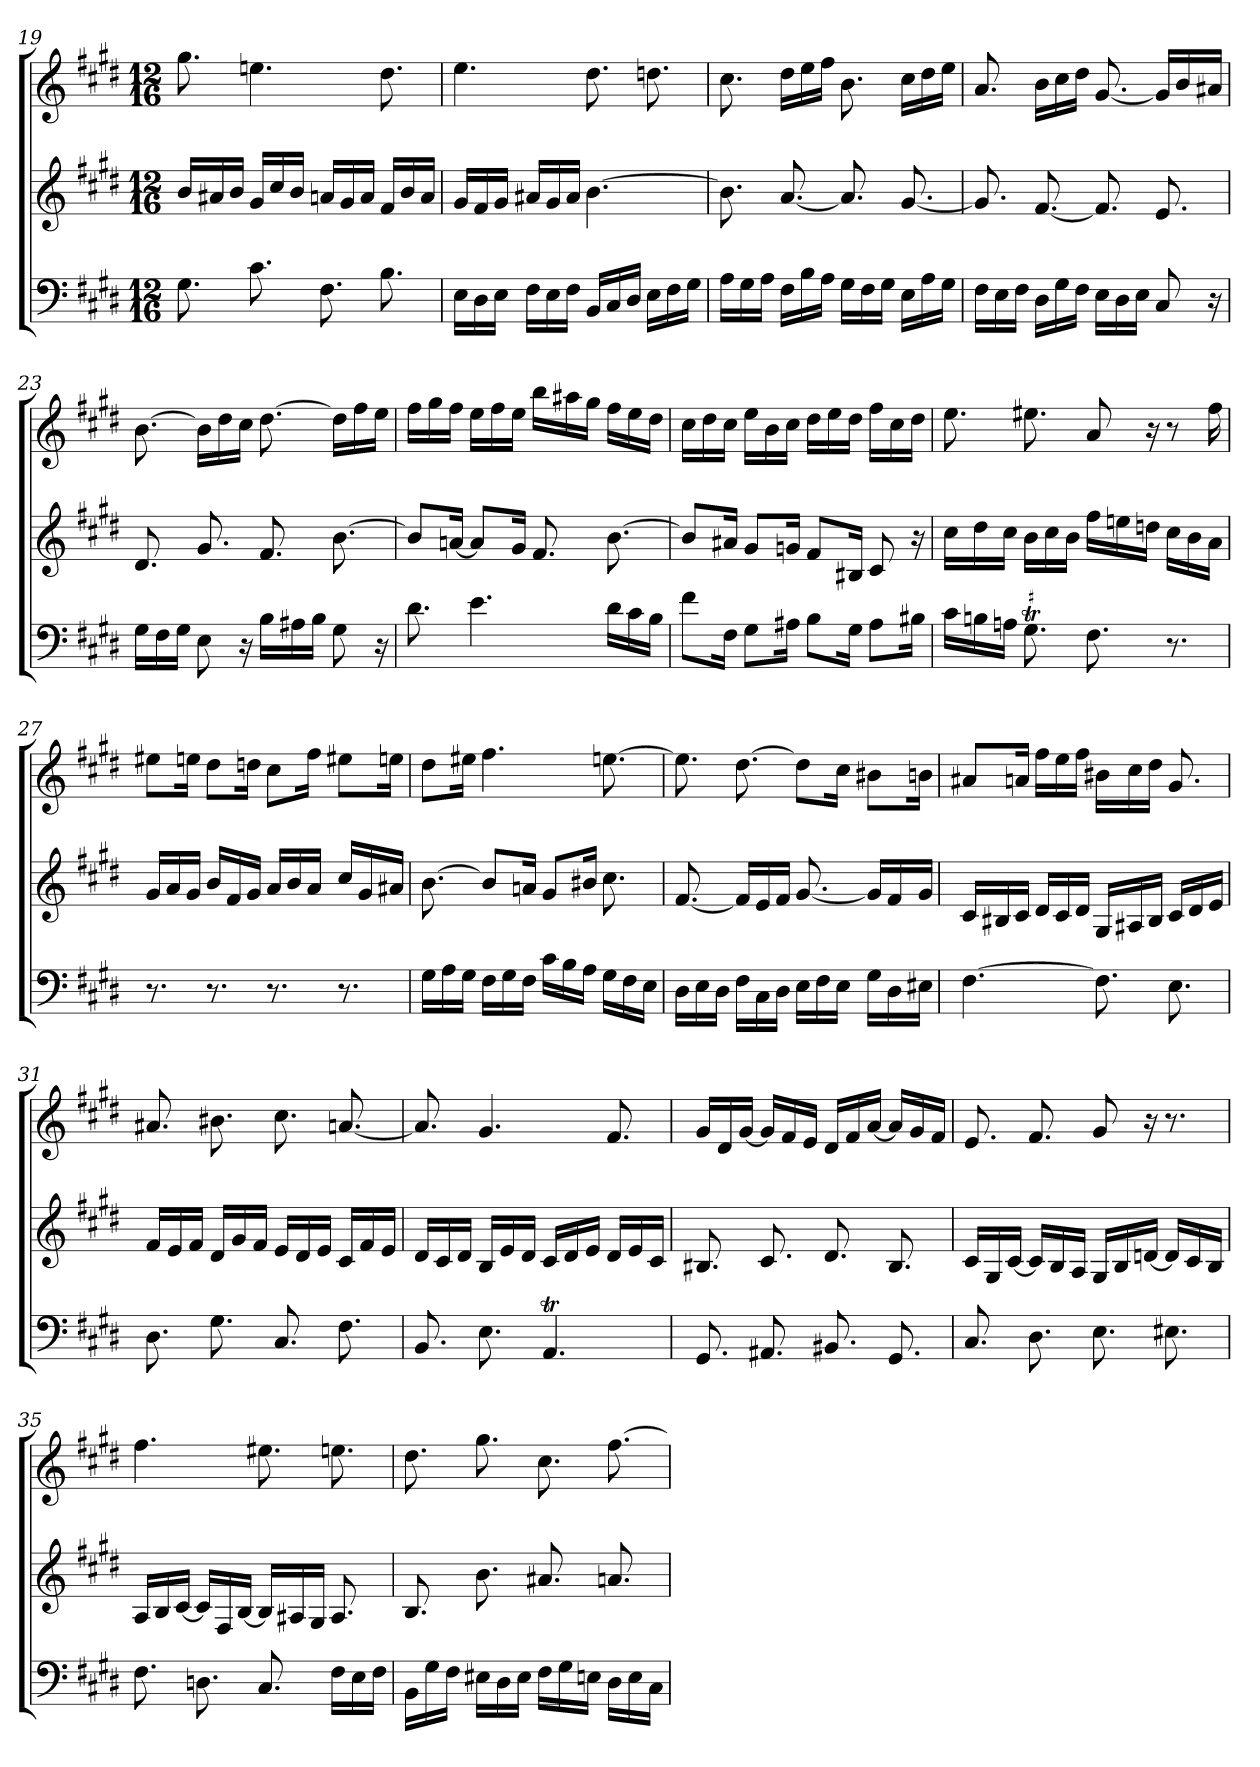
**kern	**kern	**kern
*part3	*part2	*part1
*staff3	*staff2	*staff1
*k[f#c#g#d#]	*k[f#c#g#d#]	*k[f#c#g#d#]
*c#:	*c#:	*c#:
*M12/16	*M12/16	*M12/16
=19	=19	=19
8.G#	16bLL	8.gg#
.	16a#X	.
.	16bJJ	.
8.c#	16g#LL	4.een
.	16cc#	.
.	16bJJ	.
8.F#	16anLL	.
.	16g#	.
.	16aJJ	.
8.B	16f#LL	8.dd#
.	16b	.
.	16aJJ	.
=20	=20	=20
16ELL	16g#LL	4.ee
16D#	16f#	.
16EJJ	16g#JJ	.
16F#LL	16a#XLL	.
16E	16g#	.
16F#JJ	16a#JJ	.
16BBLL	[4.b	8.dd#
16C#	.	.
16D#JJ	.	.
16ELL	.	8.ddn
16F#	.	.
16G#JJ	.	.
=21	=21	=21
16ALL	8.b]	8.cc#
16G#	.	.
16AJJ	.	.
16F#LL	[8.a	16dd#LL
16B	.	16ee
16AJJ	.	16ff#JJ
16G#LL	8.a]	8.b
16F#	.	.
16G#JJ	.	.
16ELL	[8.g#	16cc#LL
16A	.	16dd#
16G#JJ	.	16eeJJ
=22	=22	=22
16F#LL	8.g#]	8.a
16E	.	.
16F#JJ	.	.
16D#LL	[8.f#	16bLL
16G#	.	16cc#
16F#JJ	.	16dd#JJ
16ELL	8.f#]	[8.g#
16D#	.	.
16EJJ	.	.
8C#	8.e	16g#LL]
.	.	16b
16r	.	16a#XJJ
=23	=23	=23
16G#LL	8.d#	[8.b
16F#	.	.
16G#JJ	.	.
8E	8.g#	16bLL]
.	.	16dd#
16r	.	16cc#JJ
16BLL	8.f#	[8.dd#
16A#X	.	.
16BJJ	.	.
8G#	[8.b	16dd#LL]
.	.	16ff#
16r	.	16eeJJ
=24	=24	=24
8.d#	8bL]	16ff#LL
.	.	16gg#
.	[16anJk	16ff#JJ
4.e	8aL]	16eeLL
.	.	16ff#
.	16g#Jk	16eeJJ
.	8.f#	16bbLL
.	.	16aa#X
.	.	16gg#JJ
16d#LL	[8.b	16ff#LL
16c#	.	16ee
16BJJ	.	16dd#JJ
=25	=25	=25
8f#L	8bL]	16cc#LL
.	.	16dd#
16F#Jk	16a#XJk	16cc#JJ
8G#L	8g#L	16eeLL
.	.	16b
16A#XJk	16gnJk	16cc#JJ
8BL	8f#L	16dd#LL
.	.	16ee
16G#Jk	16B#XJk	16dd#JJ
8A#L	8c#	16ff#LL
.	.	16cc#
16B#XJk	16r	16dd#JJ
=26	=26	=26
16c#LL	16cc#LL	8.ee
16Bn	16dd#	.
16AnJJ	16cc#JJ	.
!LO:TR:acc=#	!	!
8.G#T	16bLL	8.ee#X
.	16cc#	.
.	16bJJ	.
8.F#	16ff#LL	8a
.	16een	.
.	16ddnJJ	16r
8.r	16cc#LL	8r
.	16b	.
.	16aJJ	16ff#
=27	=27	=27
8.r	16g#LL	8ee#XL
.	16a	.
.	16g#JJ	16eenJk
8.r	16bLL	8dd#L
.	16f#	.
.	16g#JJ	16ddnJk
8.r	16aLL	8cc#L
.	16b	.
.	16aJJ	16ff#Jk
8.r	16cc#LL	8ee#XL
.	16g#	.
.	16a#XJJ	16eenJk
=28	=28	=28
16G#LL	[8.b	8dd#L
16A	.	.
16G#JJ	.	16ee#XJk
16F#LL	8bL]	4.ff#
16G#	.	.
16F#JJ	16anJk	.
16c#LL	8g#L	.
16B	.	.
16AJJ	16b#XJk	.
16G#LL	8.cc#	[8.een
16F#	.	.
16EJJ	.	.
=29	=29	=29
16D#LL	[8.f#	8.ee]
16E	.	.
16D#JJ	.	.
16F#LL	16f#LL]	[8.dd#
16C#	16e	.
16D#JJ	16f#JJ	.
16ELL	[8.g#	8dd#L]
16F#	.	.
16EJJ	.	16cc#Jk
16G#LL	16g#LL]	8b#XL
16D#	16f#	.
16E#XJJ	16g#JJ	16bnJk
=30	=30	=30
[4.F#	16c#LL	8a#XL
.	16B#X	.
.	16c#JJ	16anJk
.	16d#LL	16ff#LL
.	16c#	16ee
.	16d#JJ	16ff#JJ
8.F#]	16G#LL	16b#XLL
.	16A#X	16cc#
.	16B#JJ	16dd#JJ
8.E	16c#LL	8.g#
.	16d#	.
.	16eJJ	.
=31	=31	=31
8.D#	16f#LL	8.a#X
.	16e	.
.	16f#JJ	.
8.G#	16d#LL	8.b#X
.	16g#	.
.	16f#JJ	.
8.C#	16eLL	8.cc#
.	16d#	.
.	16eJJ	.
8.F#	16c#LL	[8.an
.	16f#	.
.	16eJJ	.
=32	=32	=32
8.BB	16d#LL	8.a]
.	16c#	.
.	16d#JJ	.
8.E	16BLL	4.g#
.	16e	.
.	16d#JJ	.
4.AAT	16c#LL	.
.	16d#	.
.	16eJJ	.
.	16d#LL	8.f#
.	16e	.
.	16c#JJ	.
=33	=33	=33
8.GG#	8.B#X	16g#LL
.	.	16d#
.	.	[16g#JJ
8.AA#X	8.c#	16g#LL]
.	.	16f#
.	.	16eJJ
8.BB#X	8.d#	16d#LL
.	.	16f#
.	.	[16aJJ
8.GG#	8.B#	16aLL]
.	.	16g#
.	.	16f#JJ
=34	=34	=34
8.C#	16c#LL	8.e
.	16G#	.
.	[16c#JJ	.
8.D#	16c#LL]	8.f#
.	16B	.
.	16AJJ	.
8.E	16G#LL	8g#
.	16B	.
.	[16dnJJ	16r
8.E#X	16dnLL]	8.r
.	16c#	.
.	16BJJ	.
=35	=35	=35
8.F#	16ALL	4.ff#
.	16B	.
.	[16c#JJ	.
8.Dn	16c#LL]	.
.	16F#	.
.	[16BJJ	.
8.C#	16BLL]	8.ee#X
.	16A#X	.
.	16G#JJ	.
16F#LL	8.A#	8.een
16E	.	.
16F#JJ	.	.
=36	=36	=36
16BBLL	8.B	8.dd#
16G#	.	.
16F#JJ	.	.
16E#XLL	8.b	8.gg#
16D#	.	.
16E#JJ	.	.
16F#LL	8.a#X	8.cc#
16G#	.	.
16EnJJ	.	.
16D#LL	8.an	[8.ff#
16E	.	.
16C#JJ	.	.
=	=	=
*-	*-	*-
